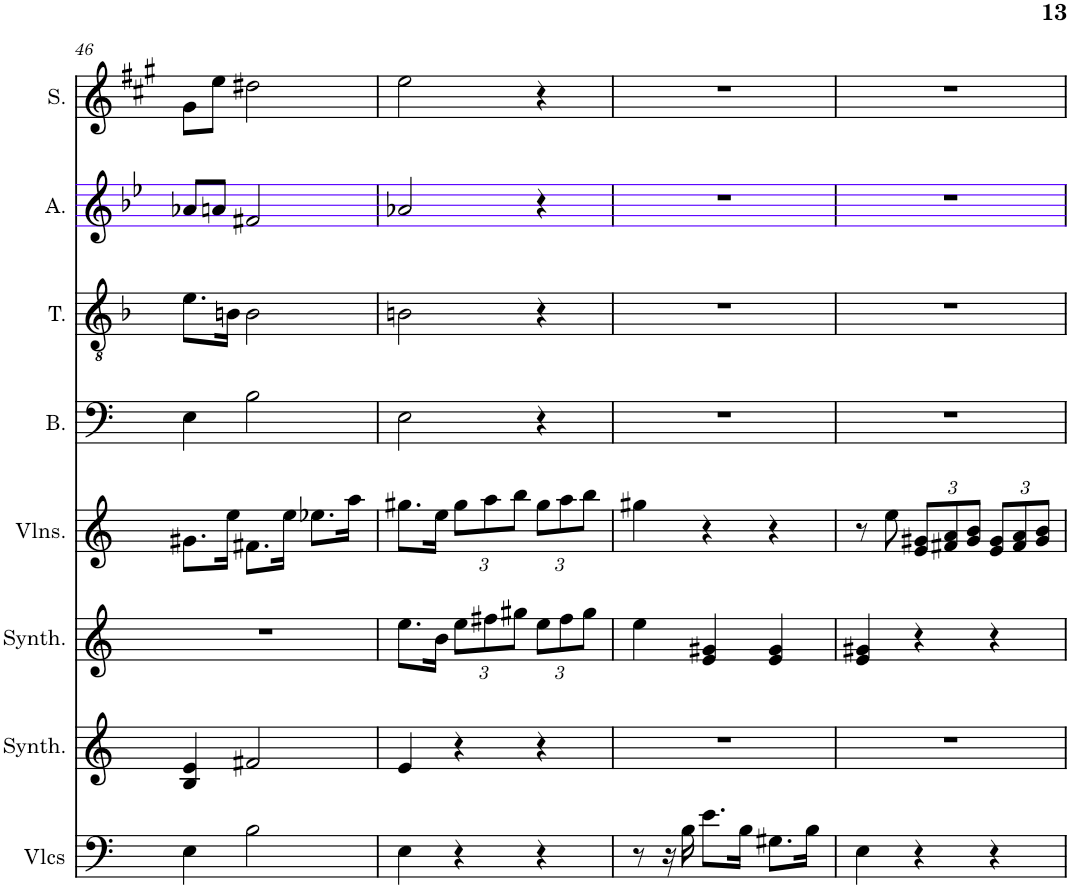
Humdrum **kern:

**kern	**kern	**kern	**kern	**kern	**kern	**kern	**kern
*part8	*part7	*part6	*part5	*part4	*part3	*part2	*part1
*staff8	*staff7	*staff6	*staff5	*staff4	*staff3	*staff2	*staff1
*I"Violoncelles, D'Bass/Strings, etc	*I"Synthétiseur d'instruments à cordes, Synth strings, etc	*I"Synthétiseur d'instruments à cordes, Synth strings 2	*I"Violons, 1st violins	*I"Basse	*I"Ténor	*I"Alto	*I"Soprano
*I'Vlcs	*I'Synth.	*I'Synth.	*I'Vlns.	*I'B.	*I'T.	*I'A.	*I'S.
!!LO:PB:g=z
*clefF4	*clefF4	*clefG2	*clefG2	*clefF4	*clefGv2	*clefG2	*clefG2
*k[]	*k[]	*k[]	*k[]	*k[]	*k[b-]	*k[b-e-]	*k[f#c#g#]
*M3/4	*M3/4	*M3/4	*M3/4	*M3/4	*M3/4	*M3/4	*M3/4
=46	=46	=46	=46	=46	=46	=46	=46
4E\	4B/ 4e/	2.r	8.g#X\L	4E\	8.e\L	8a-X/L	8g#\L
.	.	.	.	.	.	8an/J	8ee\J
.	.	.	16ee\Jk	.	16Bn\Jk	.	.
2B\	2f#X/	.	8.f#X\L	2B\	2B\	2f#X/	2dd#X\
.	.	.	16ee\Jk	.	.	.	.
.	.	.	8.ee-X\L	.	.	.	.
.	.	.	16aa\Jk	.	.	.	.
=47	=47	=47	=47	=47	=47	=47	=47
4E\	4e/	8.ee\L	8.gg#X\L	2E\	2Bn\	2a-X/	2ee\
.	.	16b\Jk	16ee\Jk	.	.	.	.
*	*	*Xbrackettup	*Xbrackettup	*	*	*	*
4r	4r	12ee\L	12gg#\L	.	.	.	.
.	.	12ff#X\	12aa\	.	.	.	.
.	.	12gg#X\J	12bb\J	.	.	.	.
4r	4r	12ee\L	12gg#\L	4r	4r	4r	4r
.	.	12ff#\	12aa\	.	.	.	.
.	.	12gg#\J	12bb\J	.	.	.	.
=48	=48	=48	=48	=48	=48	=48	=48
8r	2.r	4ee\	4gg#X\	2.r	2.r	2.r	2.r
16r	.	.	.	.	.	.	.
16B\	.	.	.	.	.	.	.
8.e\L	.	4e/ 4g#X/	4r	.	.	.	.
16B\Jk	.	.	.	.	.	.	.
8.G#X\L	.	4e/ 4g#/	4r	.	.	.	.
16B\Jk	.	.	.	.	.	.	.
=49	=49	=49	=49	=49	=49	=49	=49
4E\	2.r	4e/ 4g#X/	8r	2.r	2.r	2.r	2.r
.	.	.	8ee\	.	.	.	.
4r	.	4r	12e/ 12g#X/L	.	.	.	.
.	.	.	12f#X/ 12a/	.	.	.	.
.	.	.	12g#/ 12b/J	.	.	.	.
4r	.	4r	12e/ 12g#/L	.	.	.	.
.	.	.	12f#/ 12a/	.	.	.	.
.	.	.	12g#/ 12b/J	.	.	.	.
=	=	=	=	=	=	=	=
*-	*-	*-	*-	*-	*-	*-	*-
